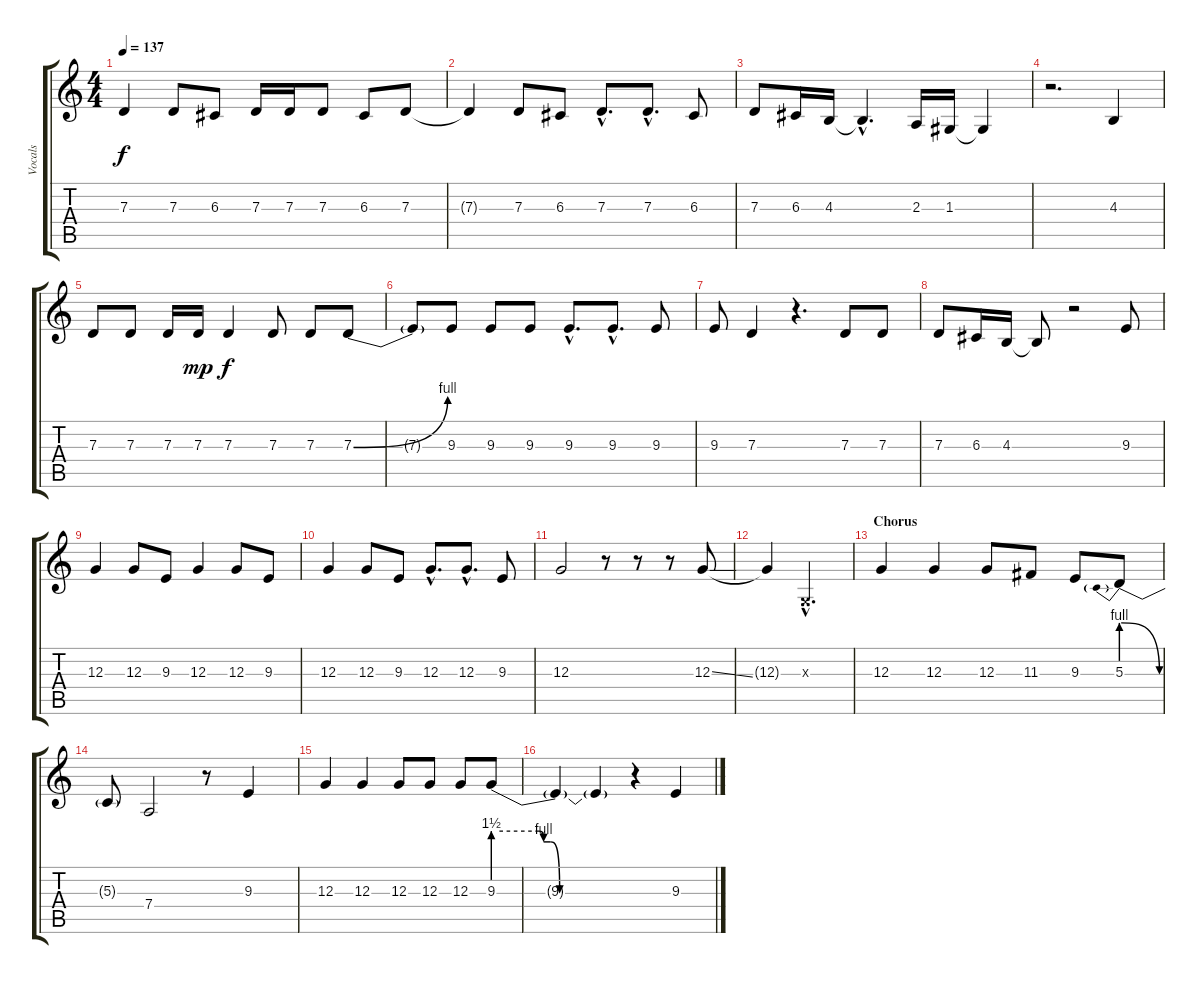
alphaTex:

\track ("Vocals" "Vocals") {instrument baritonesax}
\staff {score tabs}
\tuning (E4 B3 G3 D3 A2 E2) {hide}
\ts (4 4)
\tempo 137
\clef g2
\ks c
7.3.4{dy f} 7.3.8 6.3.8 7.3.16 7.3.16 7.3.8 6.3.8 7.3.8 |
7.3{t}.4 7.3.8 6.3.8 7.3{hac}.8{d} 7.3{hac}.8{d} 6.3.8 |
7.3.8 6.3.16 4.3.16 4.3{hac t}.4{d} 2.3.16 1.3.16 1.3{t}.4 |
r.2{d} 4.3.4 |
7.3.8 7.3.8 7.3.16 7.3.16{dy mp} 7.3.4{dy f} 7.3.8 7.3.8 7.3{be (bend 0 0 60 4)}.8 |
7.3{t}.8 9.3.8 9.3.8 9.3.8 9.3{hac}.8{d} 9.3{hac}.8{d} 9.3.8 |
9.3.8 7.3.4 r.4{d} 7.3.8 7.3.8 |
7.3.8 6.3.16 4.3.16 4.3{t}.8 r.2 9.3.8 |
12.3.4 12.3.8 9.3.8 12.3.4 12.3.8 9.3.8 |
12.3.4 12.3.8 9.3.8 12.3{hac}.8{d} 12.3{hac}.8{d} 9.3.8 |
12.3.2 r.8 r.8 r.8 12.3{ss}.8 |
12.3{t}.4 0.3{hac x}.2{d} |
\section ("" "Chorus")
12.3.4 12.3.4 12.3.8 11.3.8 9.3.8 5.3{be (prebendrelease 0 4 60 0)}.8 |
5.3{t}.8 7.4.2 r.8 9.3.4 |
12.3.4 12.3.4 12.3.8 12.3.8 12.3.8 9.3{be (custom 0 6 20 6 22 4 25 4 29 0 40 0 60 0)}.8 |
9.3{t}.4 9.3{t}.4 r.4 9.3.4
